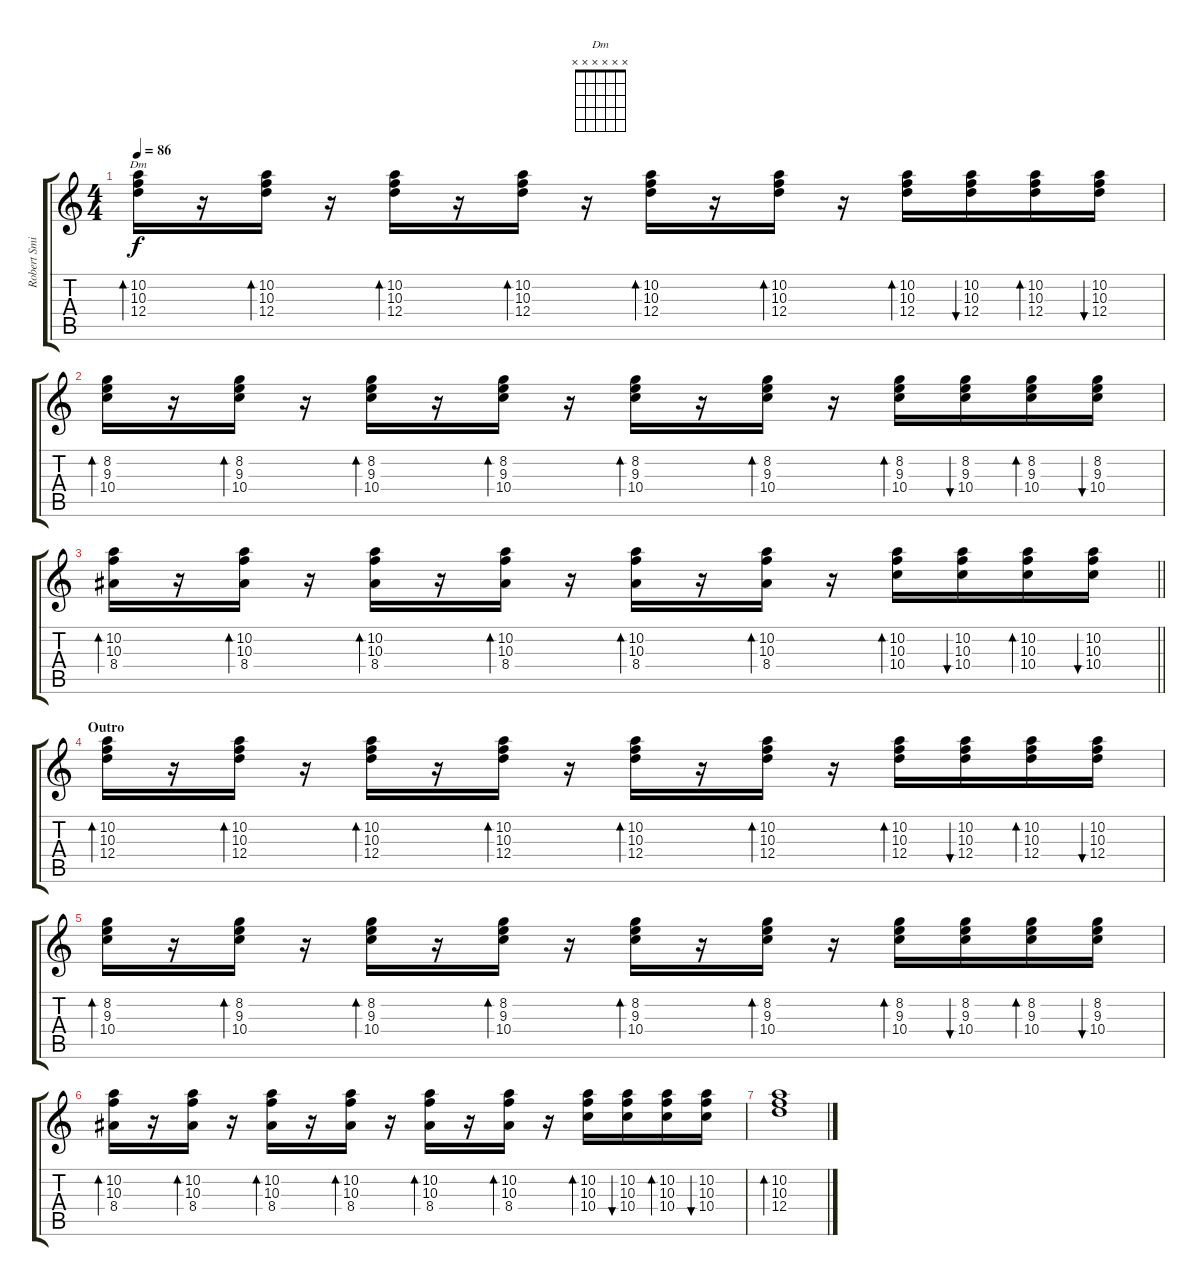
\track ("Robert Smith 1" "Robert Smi") {instrument electricguitarclean}
\staff {score tabs}
\tuning (E4 B3 G3 D3 A2 E2) {hide}
\chord ("Dm" x x x x x x)
\ts (4 4)
\tempo 86
\clef g2
\ks c
(10.2 10.3 12.4).16{bd 30 ch "Dm" dy f} r.16 (10.2 10.3 12.4).16{bd 30} r.16 (10.2 10.3 12.4).16{bd 30} r.16 (10.2 10.3 12.4).16{bd 30} r.16 (10.2 10.3 12.4).16{bd 30} r.16 (10.2 10.3 12.4).16{bd 30} r.16 (10.2 10.3 12.4).16{bd 30} (10.2 10.3 12.4).16{bu 30} (10.2 10.3 12.4).16{bd 30} (10.2 10.3 12.4).16{bu 30} |
(8.2 9.3 10.4).16{bd 30} r.16 (8.2 9.3 10.4).16{bd 30} r.16 (8.2 9.3 10.4).16{bd 30} r.16 (8.2 9.3 10.4).16{bd 30} r.16 (8.2 9.3 10.4).16{bd 30} r.16 (8.2 9.3 10.4).16{bd 30} r.16 (8.2 9.3 10.4).16{bd 30} (8.2 9.3 10.4).16{bu 30} (8.2 9.3 10.4).16{bd 30} (8.2 9.3 10.4).16{bu 30} |
\barLineRight lightlight
(10.2 10.3 8.4).16{bd 30} r.16 (10.2 10.3 8.4).16{bd 30} r.16 (10.2 10.3 8.4).16{bd 30} r.16 (10.2 10.3 8.4).16{bd 30} r.16 (10.2 10.3 8.4).16{bd 30} r.16 (10.2 10.3 8.4).16{bd 30} r.16 (10.2 10.3 10.4).16{bd 30} (10.2 10.3 10.4).16{bu 30} (10.2 10.3 10.4).16{bd 30} (10.2 10.3 10.4).16{bu 30} |
\section ("" "Outro")
(10.2 10.3 12.4).16{bd 30} r.16 (10.2 10.3 12.4).16{bd 30} r.16 (10.2 10.3 12.4).16{bd 30} r.16 (10.2 10.3 12.4).16{bd 30} r.16 (10.2 10.3 12.4).16{bd 30} r.16 (10.2 10.3 12.4).16{bd 30} r.16 (10.2 10.3 12.4).16{bd 30} (10.2 10.3 12.4).16{bu 30} (10.2 10.3 12.4).16{bd 30} (10.2 10.3 12.4).16{bu 30} |
(8.2 9.3 10.4).16{bd 30} r.16 (8.2 9.3 10.4).16{bd 30} r.16 (8.2 9.3 10.4).16{bd 30} r.16 (8.2 9.3 10.4).16{bd 30} r.16 (8.2 9.3 10.4).16{bd 30} r.16 (8.2 9.3 10.4).16{bd 30} r.16 (8.2 9.3 10.4).16{bd 30} (8.2 9.3 10.4).16{bu 30} (8.2 9.3 10.4).16{bd 30} (8.2 9.3 10.4).16{bu 30} |
(10.2 10.3 8.4).16{bd 30} r.16 (10.2 10.3 8.4).16{bd 30} r.16 (10.2 10.3 8.4).16{bd 30} r.16 (10.2 10.3 8.4).16{bd 30} r.16 (10.2 10.3 8.4).16{bd 30} r.16 (10.2 10.3 8.4).16{bd 30} r.16 (10.2 10.3 10.4).16{bd 30} (10.2 10.3 10.4).16{bu 30} (10.2 10.3 10.4).16{bd 30} (10.2 10.3 10.4).16{bu 30} |
(10.2 10.3 12.4).1{bd 30}
